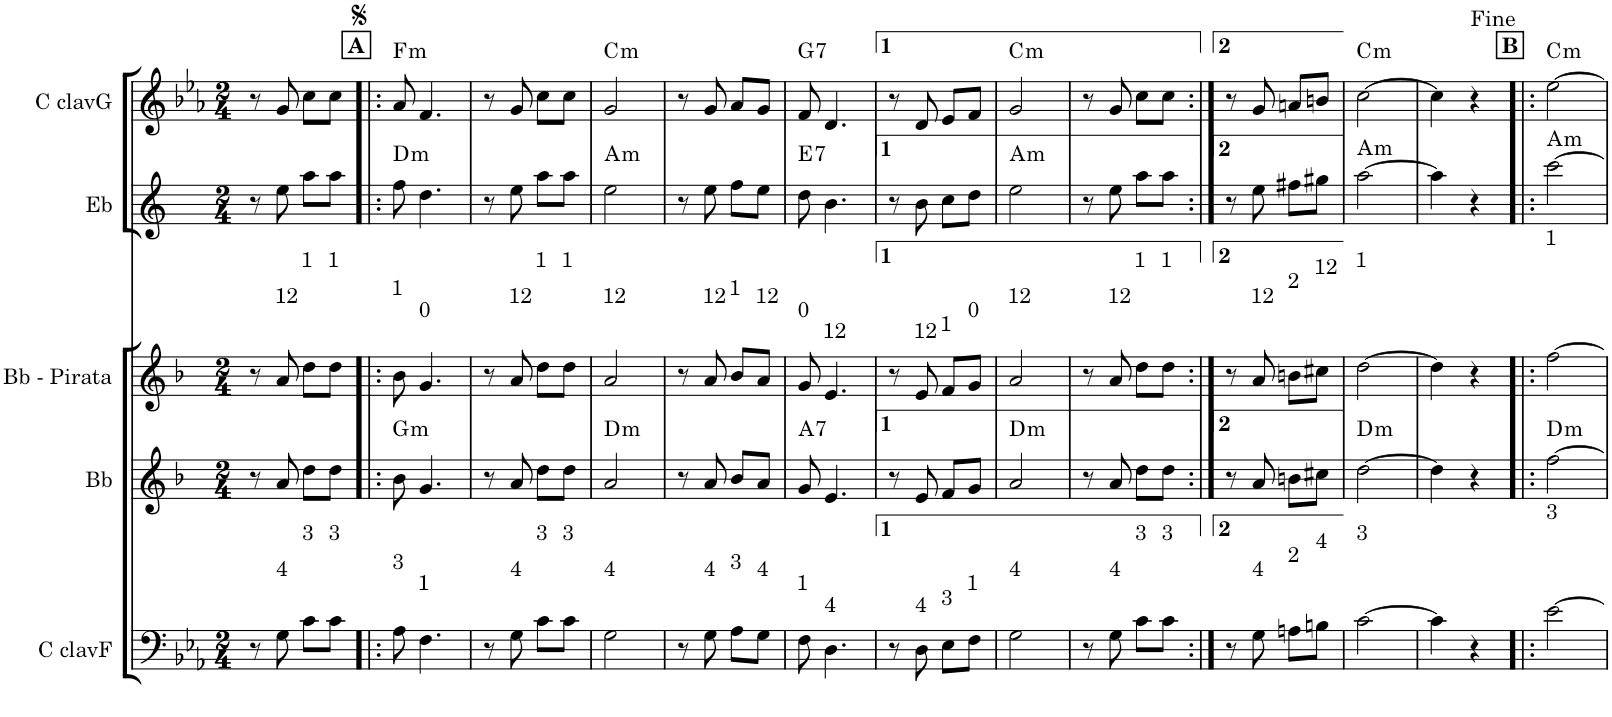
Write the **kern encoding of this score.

**kern	**kern	**harte	**kern	**kern	**harte	**kern	**harte
*part5	*part4	*part4	*part3	*part2	*part2	*part1	*part1
*staff5	*staff4	*	*staff3	*staff2	*	*staff1	*
*I"C clavF	*I"Bb	*	*I"Bb - Pirata	*I"Eb	*	*I"C clavG	*
*clefF4	*clefG2	*	*clefG2	*clefG2	*	*clefG2	*
*	*Trd1c2	*	*Trd1c2	*Trd5c9	*	*	*
*k[b-e-a-]	*k[b-]	*	*k[b-]	*k[]	*	*k[b-e-a-]	*
*E-:	*F:	*	*F:	*	*	*E-:	*
*M2/4	*M2/4	*	*M2/4	*M2/4	*	*M2/4	*
=1	=1	=1	=1	=1	=1	=1	=1
8r	8r	.	8r	8r	.	8r	.
!	!	!	!LO:TX:a:t=12	!	!	!	!
!LO:TX:a:t=4	!	!	!	!	!	!	!
8G\	8a/	.	8a/	8ee\	.	8g/	.
!	!	!	!LO:TX:a:t=1	!	!	!	!
!LO:TX:a:t=3	!	!	!	!	!	!	!
8c\L	8dd\L	.	8dd\L	8aa\L	.	8cc\L	.
!	!	!	!LO:TX:a:t=1	!	!	!	!
!LO:TX:a:t=3	!	!	!	!	!	!	!
8c\J	8dd\J	.	8dd\J	8aa\J	.	8cc\J	.
!!LO:REH:place=s1:a:B:cj:t=A
=2!|:	=2!|:	=2!|:	=2!|:	=2!|:	=2!|:	=2!|:	=2!|:
!	!	!	!LO:TX:a:t=1	!	!	!	!
!LO:TX:a:t=3	!	!LO:H:kt=m	!	!	!LO:H:kt=m	!	!LO:H:kt=m
8A-\	8b-\	G:min	8b-\	8ff\	D:min	8a-/	F:min
!	!	!	!LO:TX:a:t=0	!	!	!	!
!LO:TX:a:t=1	!	!	!	!	!	!	!
4.F\	4.g/	.	4.g/	4.dd\	.	4.f/	.
=3	=3	=3	=3	=3	=3	=3	=3
8r	8r	.	8r	8r	.	8r	.
!	!	!	!LO:TX:a:t=12	!	!	!	!
!LO:TX:a:t=4	!	!	!	!	!	!	!
8G\	8a/	.	8a/	8ee\	.	8g/	.
!	!	!	!LO:TX:a:t=1	!	!	!	!
!LO:TX:a:t=3	!	!	!	!	!	!	!
8c\L	8dd\L	.	8dd\L	8aa\L	.	8cc\L	.
!	!	!	!LO:TX:a:t=1	!	!	!	!
!LO:TX:a:t=3	!	!	!	!	!	!	!
8c\J	8dd\J	.	8dd\J	8aa\J	.	8cc\J	.
=4	=4	=4	=4	=4	=4	=4	=4
!	!	!	!LO:TX:a:t=12	!	!	!	!
!LO:TX:a:t=4	!	!LO:H:kt=m	!	!	!LO:H:kt=m	!	!LO:H:kt=m
2G\	2a/	D:min	2a/	2ee\	A:min	2g/	C:min
=5	=5	=5	=5	=5	=5	=5	=5
8r	8r	.	8r	8r	.	8r	.
!	!	!	!LO:TX:a:t=12	!	!	!	!
!LO:TX:a:t=4	!	!	!	!	!	!	!
8G\	8a/	.	8a/	8ee\	.	8g/	.
!	!	!	!LO:TX:a:t=1	!	!	!	!
!LO:TX:a:t=3	!	!	!	!	!	!	!
8A-\L	8b-/L	.	8b-/L	8ff\L	.	8a-/L	.
!	!	!	!LO:TX:a:t=12	!	!	!	!
!LO:TX:a:t=4	!	!	!	!	!	!	!
8G\J	8a/J	.	8a/J	8ee\J	.	8g/J	.
=6	=6	=6	=6	=6	=6	=6	=6
!	!	!	!LO:TX:a:t=0	!	!	!	!
!LO:TX:a:t=1	!	!LO:H:kt=7	!	!	!LO:H:kt=7	!	!LO:H:kt=7
8F\	8g/	A:7	8g/	8dd\	E:7	8f/	G:7
!	!	!	!LO:TX:a:t=12	!	!	!	!
!LO:TX:a:t=4	!	!	!	!	!	!	!
4.D\	4.e/	.	4.e/	4.b\	.	4.d/	.
=7	=7	=7	=7	=7	=7	=7	=7
8r	8r	.	8r	8r	.	8r	.
!	!	!	!LO:TX:a:t=12	!	!	!	!
!LO:TX:a:t=4	!	!	!	!	!	!	!
8D\	8e/	.	8e/	8b\	.	8d/	.
!	!	!	!LO:TX:a:t=1	!	!	!	!
!LO:TX:a:t=3	!	!	!	!	!	!	!
8E-\L	8f/L	.	8f/L	8cc\L	.	8e-/L	.
!	!	!	!LO:TX:a:t=0	!	!	!	!
!LO:TX:a:t=1	!	!	!	!	!	!	!
8F\J	8g/J	.	8g/J	8dd\J	.	8f/J	.
=8	=8	=8	=8	=8	=8	=8	=8
!	!	!	!LO:TX:a:t=12	!	!	!	!
!LO:TX:a:t=4	!	!LO:H:kt=m	!	!	!LO:H:kt=m	!	!LO:H:kt=m
2G\	2a/	D:min	2a/	2ee\	A:min	2g/	C:min
=9	=9	=9	=9	=9	=9	=9	=9
8r	8r	.	8r	8r	.	8r	.
!	!	!	!LO:TX:a:t=12	!	!	!	!
!LO:TX:a:t=4	!	!	!	!	!	!	!
8G\	8a/	.	8a/	8ee\	.	8g/	.
!	!	!	!LO:TX:a:t=1	!	!	!	!
!LO:TX:a:t=3	!	!	!	!	!	!	!
8c\L	8dd\L	.	8dd\L	8aa\L	.	8cc\L	.
!	!	!	!LO:TX:a:t=1	!	!	!	!
!LO:TX:a:t=3	!	!	!	!	!	!	!
8c\J	8dd\J	.	8dd\J	8aa\J	.	8cc\J	.
=10:|!	=10:|!	=10:|!	=10:|!	=10:|!	=10:|!	=10:|!	=10:|!
8r	8r	.	8r	8r	.	8r	.
!	!	!	!LO:TX:a:t=12	!	!	!	!
!LO:TX:a:t=4	!	!	!	!	!	!	!
8G\	8a/	.	8a/	8ee\	.	8g/	.
!	!	!	!LO:TX:a:t=2	!	!	!	!
!LO:TX:a:t=2	!	!	!	!	!	!	!
8An\L	8bn\L	.	8bn\L	8ff#X\L	.	8an/L	.
!	!	!	!LO:TX:a:t=12	!	!	!	!
!LO:TX:a:t=4	!	!	!	!	!	!	!
8Bn\J	8cc#X\J	.	8cc#X\J	8gg#X\J	.	8bn/J	.
=11	=11	=11	=11	=11	=11	=11	=11
!	!	!	!LO:TX:a:t=1	!	!	!	!
!LO:TX:a:t=3	!	!LO:H:kt=m	!	!	!LO:H:kt=m	!	!LO:H:kt=m
[>2c\	[>2dd\	D:min	[>2dd\	[>2aa\	A:min	[>2cc\	C:min
=12	=12	=12	=12	=12	=12	=12	=12
4c\]	4dd\]	.	4dd\]	4aa\]	.	4cc\]	.
4r	4r	.	4r	4r	.	4r	.
!!LO:REH:place=s1:a:B:cj:t=B
=13!|:	=13!|:	=13!|:	=13!|:	=13!|:	=13!|:	=13!|:	=13!|:
!	!	!	!LO:TX:a:t=1	!	!	!	!
!LO:TX:a:t=3	!	!LO:H:kt=m	!	!	!LO:H:kt=m	!	!LO:H:kt=m
[>2e-\	[>2ff\	D:min	[>2ff\	[>2ccc\	A:min	[>2ee-\	C:min
=	=	=	=	=	=	=	=
*-	*-	*-	*-	*-	*-	*-	*-
